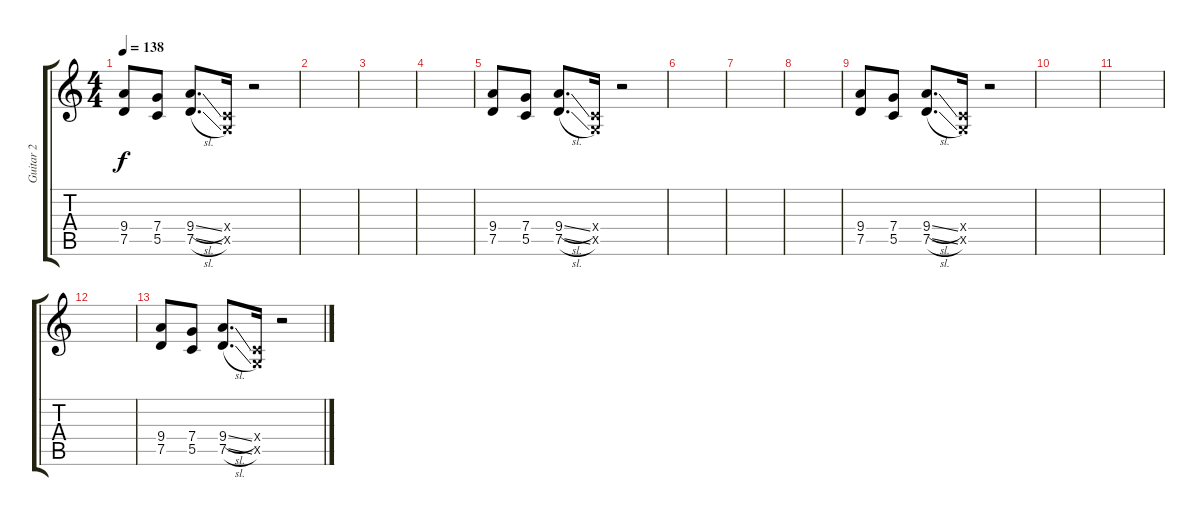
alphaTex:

\track ("Guitar 2" "Guitar 2") {instrument distortionguitar}
\staff {score tabs}
\tuning (D4 A3 F3 C3 G2 D2) {hide}
\ts (4 4)
\tempo 138
\clef g2
\ks c
(9.4 7.5).8{dy f} (7.4 5.5).8 (9.4{sl} 7.5{sl}).8{d} (0.4{x} 0.5{x}).16 r.2 |
|
|
|
(9.4 7.5).8 (7.4 5.5).8 (9.4{sl} 7.5{sl}).8{d} (0.4{x} 0.5{x}).16 r.2 |
|
|
|
(9.4 7.5).8 (7.4 5.5).8 (9.4{sl} 7.5{sl}).8{d} (0.4{x} 0.5{x}).16 r.2 |
|
|
|
(9.4 7.5).8 (7.4 5.5).8 (9.4{sl} 7.5{sl}).8{d} (0.4{x} 0.5{x}).16 r.2
